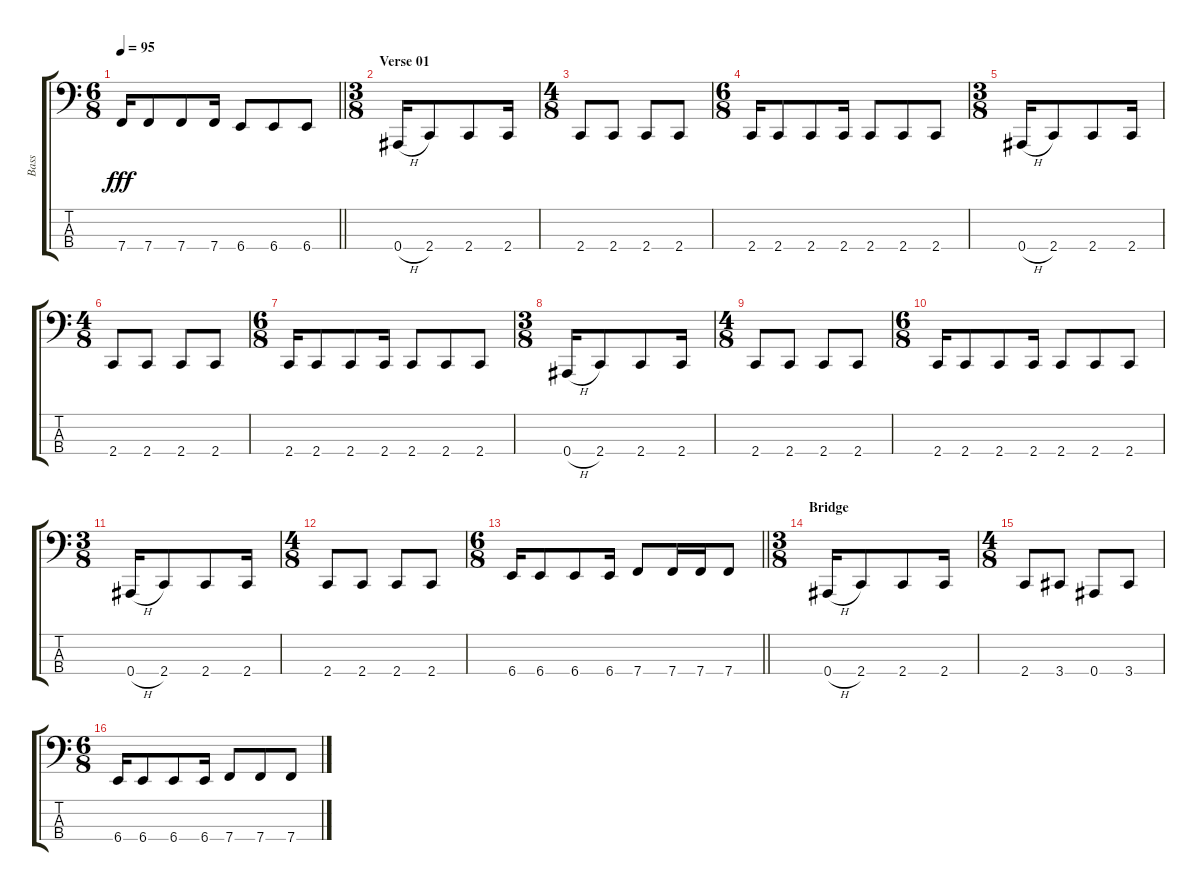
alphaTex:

\track ("Bass" "Bass") {instrument electricbassfinger}
\staff {score tabs}
\tuning (Eb2 Bb1 F1 Bb0) {hide}
\ts (6 8)
\tempo 95
\clef f4
\barLineRight lightlight
\ks c
7.4.16{dy fff} 7.4.8 7.4.8 7.4.16 6.4.8 6.4.8 6.4.8 |
\ts (3 8)
\section ("" "Verse 01")
0.4{h}.16{instrument slapbass2} 2.4.8 2.4.8{instrument electricbassfinger} 2.4.16 |
\ts (4 8)
2.4.8 2.4.8 2.4.8 2.4.8 |
\ts (6 8)
2.4.16 2.4.8 2.4.8 2.4.16 2.4.8 2.4.8 2.4.8 |
\ts (3 8)
0.4{h}.16{instrument slapbass2} 2.4.8 2.4.8{instrument electricbassfinger} 2.4.16 |
\ts (4 8)
2.4.8 2.4.8 2.4.8 2.4.8 |
\ts (6 8)
2.4.16 2.4.8 2.4.8 2.4.16 2.4.8 2.4.8 2.4.8 |
\ts (3 8)
0.4{h}.16{instrument slapbass2} 2.4.8 2.4.8{instrument electricbassfinger} 2.4.16 |
\ts (4 8)
2.4.8 2.4.8 2.4.8 2.4.8 |
\ts (6 8)
2.4.16 2.4.8 2.4.8 2.4.16 2.4.8 2.4.8 2.4.8 |
\ts (3 8)
0.4{h}.16{instrument slapbass2} 2.4.8 2.4.8{instrument electricbassfinger} 2.4.16 |
\ts (4 8)
2.4.8 2.4.8 2.4.8 2.4.8 |
\ts (6 8)
\barLineRight lightlight
6.4.16{instrument slapbass2} 6.4.8 6.4.8 6.4.16 7.4.8 7.4.16 7.4.16 7.4.8 |
\ts (3 8)
\section ("" "Bridge")
0.4{h}.16{instrument electricbassfinger} 2.4.8 2.4.8 2.4.16 |
\ts (4 8)
2.4.8 3.4.8 0.4.8 3.4.8 |
\ts (6 8)
6.4.16 6.4.8 6.4.8 6.4.16 7.4.8 7.4.8 7.4.8
